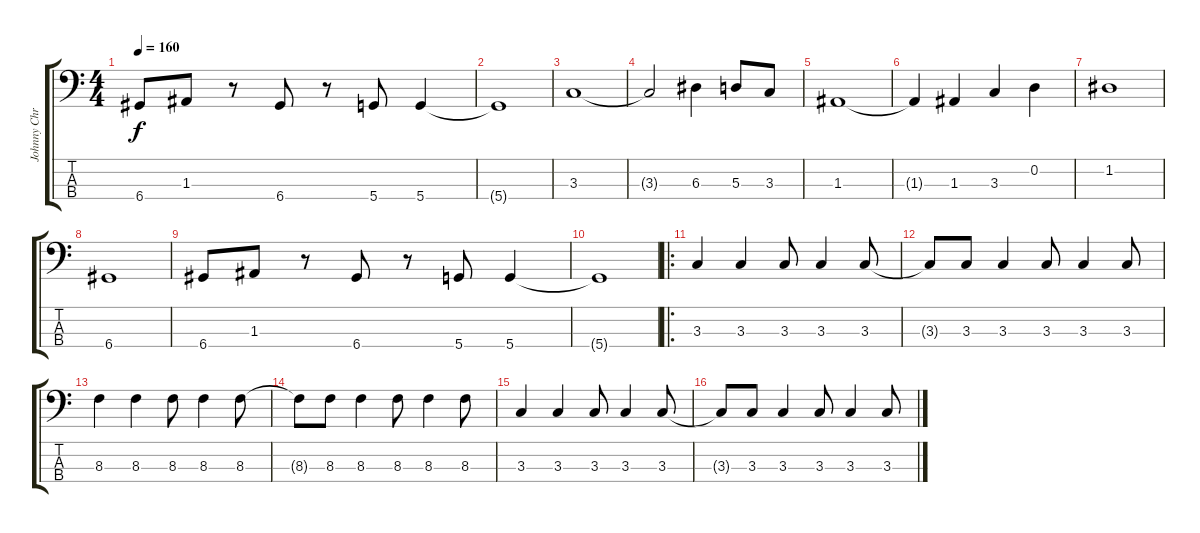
\track ("Johnny Christ" "Johnny Chr") {instrument electricbasspick}
\staff {score tabs}
\tuning (G2 D2 A1 D1) {hide}
\ts (4 4)
\tempo 160
\clef f4
\ks c
6.4.8{dy f} 1.3.8 r.8 6.4.8 r.8 5.4.8 5.4.4 |
5.4{t}.1 |
3.3.1 |
3.3{t}.2 6.3.4 5.3.8 3.3.8 |
1.3.1 |
1.3{t}.4 1.3.4 3.3.4 0.2.4 |
1.2.1 |
6.4.1 |
6.4.8 1.3.8 r.8 6.4.8 r.8 5.4.8 5.4.4 |
5.4{t}.1 |
\ro
3.3.4 3.3.4 3.3.8 3.3.4 3.3.8 |
3.3{t}.8 3.3.8 3.3.4 3.3.8 3.3.4 3.3.8 |
8.3.4 8.3.4 8.3.8 8.3.4 8.3.8 |
8.3{t}.8 8.3.8 8.3.4 8.3.8 8.3.4 8.3.8 |
3.3.4 3.3.4 3.3.8 3.3.4 3.3.8 |
3.3{t}.8 3.3.8 3.3.4 3.3.8 3.3.4 3.3.8
